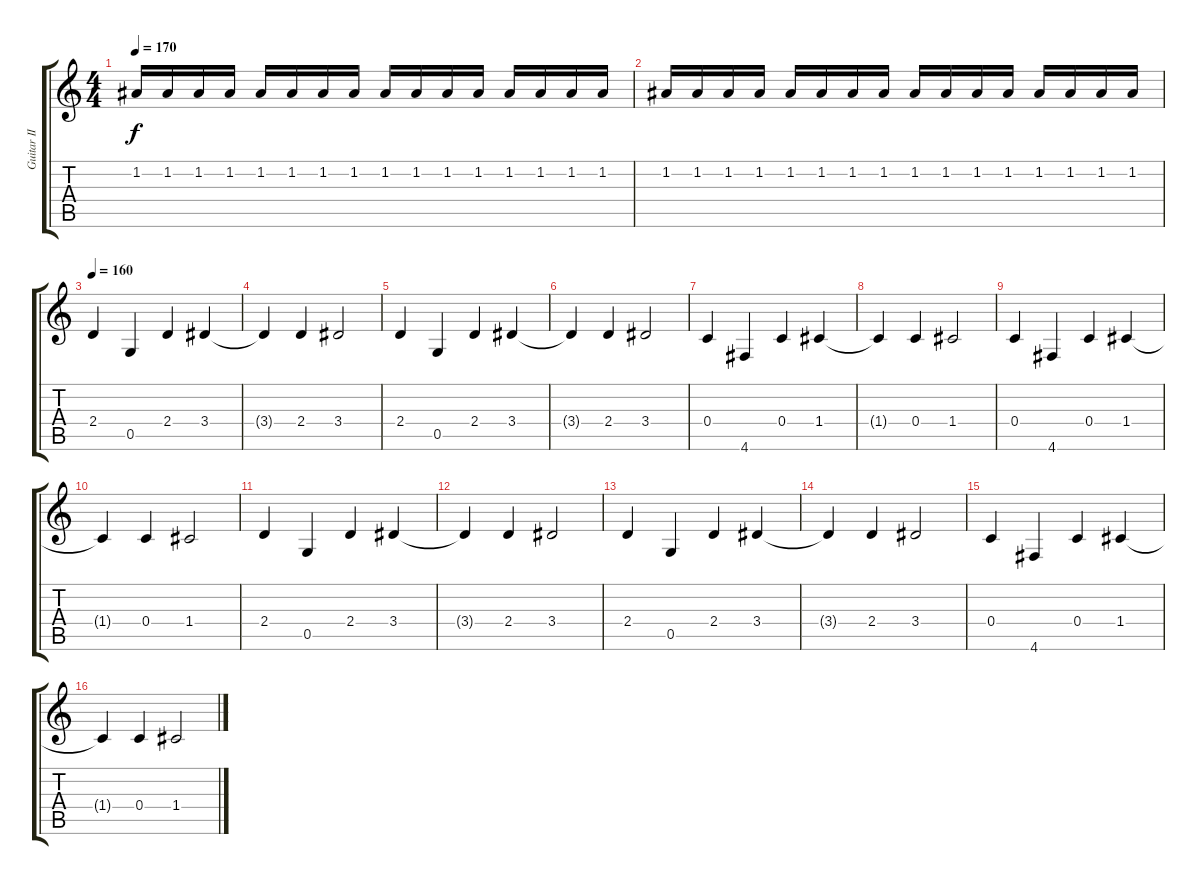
\track ("Guitar II" "Guitar II") {instrument distortionguitar}
\staff {score tabs}
\tuning (D4 A3 F3 C3 G2 D2) {hide}
\ts (4 4)
\tempo 170
\clef g2
\ks c
1.2.16{dy f} 1.2.16 1.2.16 1.2.16 1.2.16 1.2.16 1.2.16 1.2.16 1.2.16 1.2.16 1.2.16 1.2.16 1.2.16 1.2.16 1.2.16 1.2.16 |
1.2.16 1.2.16 1.2.16 1.2.16 1.2.16 1.2.16 1.2.16 1.2.16 1.2.16 1.2.16 1.2.16 1.2.16 1.2.16 1.2.16 1.2.16 1.2.16 |
\tempo 160
2.4.4 0.5.4 2.4.4 3.4.4 |
3.4{t}.4 2.4.4 3.4.2 |
2.4.4 0.5.4 2.4.4 3.4.4 |
3.4{t}.4 2.4.4 3.4.2 |
0.4.4 4.6.4 0.4.4 1.4.4 |
1.4{t}.4 0.4.4 1.4.2 |
0.4.4 4.6.4 0.4.4 1.4.4 |
1.4{t}.4 0.4.4 1.4.2 |
2.4.4 0.5.4 2.4.4 3.4.4 |
3.4{t}.4 2.4.4 3.4.2 |
2.4.4 0.5.4 2.4.4 3.4.4 |
3.4{t}.4 2.4.4 3.4.2 |
0.4.4 4.6.4 0.4.4 1.4.4 |
1.4{t}.4 0.4.4 1.4.2
